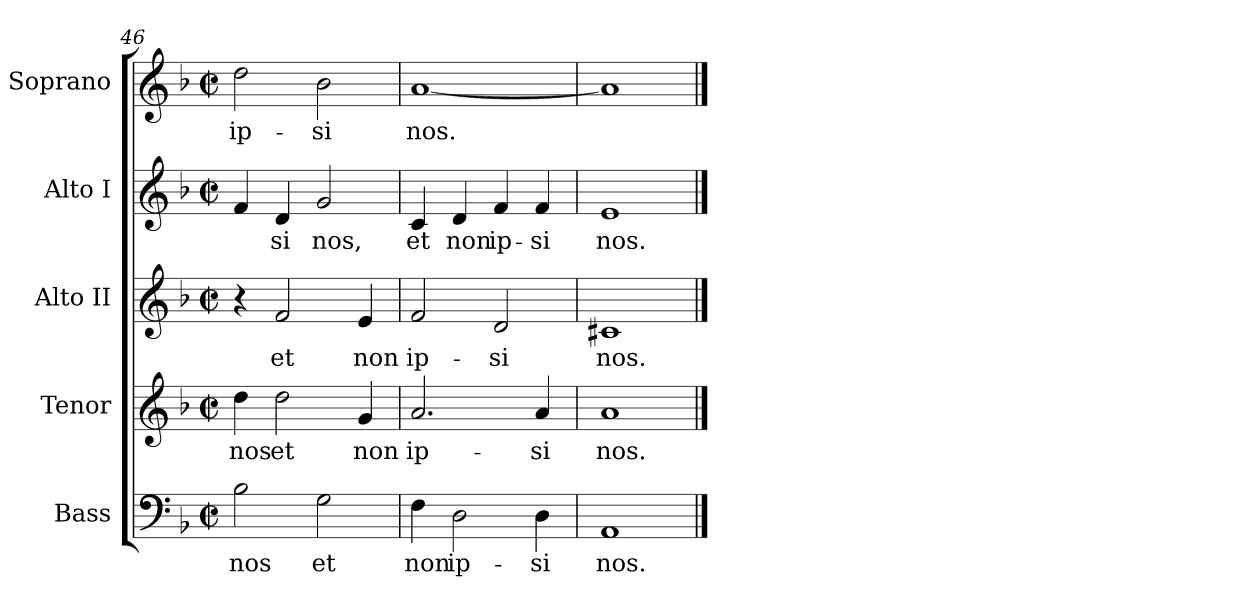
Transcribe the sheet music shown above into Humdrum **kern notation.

**kern	**text	**kern	**text	**kern	**text	**kern	**text	**kern	**text
*part5	*part5	*part4	*part4	*part3	*part3	*part2	*part2	*part1	*part1
*staff5	*staff5	*staff4	*staff4	*staff3	*staff3	*staff2	*staff2	*staff1	*staff1
*I"Bass	*	*I"Tenor	*	*I"Alto II	*	*I"Alto I	*	*I"Soprano	*
*I'B.	*	*I'T.	*	*	*	*I'A.	*	*I'S.	*
*clefF4	*	*clefG2	*	*clefG2	*	*clefG2	*	*clefG2	*
*	*	*ITrd7c12	*	*	*	*	*	*	*
*k[b-]	*	*k[b-]	*	*k[b-]	*	*k[b-]	*	*k[b-]	*
*F:	*	*F:	*	*F:	*	*F:	*	*F:	*
*M2/2	*	*M2/2	*	*M2/2	*	*M2/2	*	*M2/2	*
*met(c|)	*	*met(c|)	*	*met(c|)	*	*met(c|)	*	*met(c|)	*
=46	=46	=46	=46	=46	=46	=46	=46	=46	=46
!	!LO:LY:b:color=#000000	!	!	!	!	!	!	!	!
!	!	!	!LO:LY:b:color=#000000	!	!	!	!	!	!
!	!	!	!	!	!	!	!	!	!LO:LY:b:color=#000000
2B-i\	nos	4di\	nos	4r	.	4fi/	.	2ddi\	ip-
!	!	!	!LO:LY:b:color=#000000	!	!	!	!	!	!
!	!	!	!	!	!LO:LY:b:color=#000000	!	!	!	!
!	!	!	!	!	!	!	!LO:LY:b:color=#000000	!	!
.	.	2di\	et	2fi/	et	4di/	-si	.	.
!	!LO:LY:b:color=#000000	!	!	!	!	!	!	!	!
!	!	!	!	!	!	!	!LO:LY:b:color=#000000	!	!
!	!	!	!	!	!	!	!	!	!LO:LY:b:color=#000000
2Gi\	et	.	.	.	.	2gi/	nos,	2b-i\	-si
!	!	!	!LO:LY:b:color=#000000	!	!	!	!	!	!
!	!	!	!	!	!LO:LY:b:color=#000000	!	!	!	!
.	.	4Gi/	non	4ei/	non	.	.	.	.
=47	=47	=47	=47	=47	=47	=47	=47	=47	=47
!	!LO:LY:b:color=#000000	!	!	!	!	!	!	!	!
!	!	!	!LO:LY:b:color=#000000	!	!	!	!	!	!
!	!	!	!	!	!LO:LY:b:color=#000000	!	!	!	!
!	!	!	!	!	!	!	!LO:LY:b:color=#000000	!	!
!	!	!	!	!	!	!	!	!	!LO:LY:b:color=#000000
4Fi\	non	2.Ai/	ip-	2fi/	ip-	4ci/	et	[<1ai	nos.
!	!LO:LY:b:color=#000000	!	!	!	!	!	!	!	!
!	!	!	!	!	!	!	!LO:LY:b:color=#000000	!	!
2Di\	ip-	.	.	.	.	4di/	non	.	.
!	!	!	!	!	!LO:LY:b:color=#000000	!	!	!	!
!	!	!	!	!	!	!	!LO:LY:b:color=#000000	!	!
.	.	.	.	2di/	-si	4fi/	ip-	.	.
!	!LO:LY:b:color=#000000	!	!	!	!	!	!	!	!
!	!	!	!LO:LY:b:color=#000000	!	!	!	!	!	!
!	!	!	!	!	!	!	!LO:LY:b:color=#000000	!	!
4Di\	-si	4Ai/	-si	.	.	4fi/	-si	.	.
=48	=48	=48	=48	=48	=48	=48	=48	=48	=48
!	!LO:LY:b:color=#000000	!	!	!	!	!	!	!	!
!	!	!	!LO:LY:b:color=#000000	!	!	!	!	!	!
!	!	!	!	!	!LO:LY:b:color=#000000	!	!	!	!
!	!	!	!	!	!	!	!LO:LY:b:color=#000000	!	!
1AAi	nos.	1Ai	nos.	1c#Xi	nos.	1ei	nos.	1ai]	.
==	==	==	==	==	==	==	==	==	==
*-	*-	*-	*-	*-	*-	*-	*-	*-	*-
